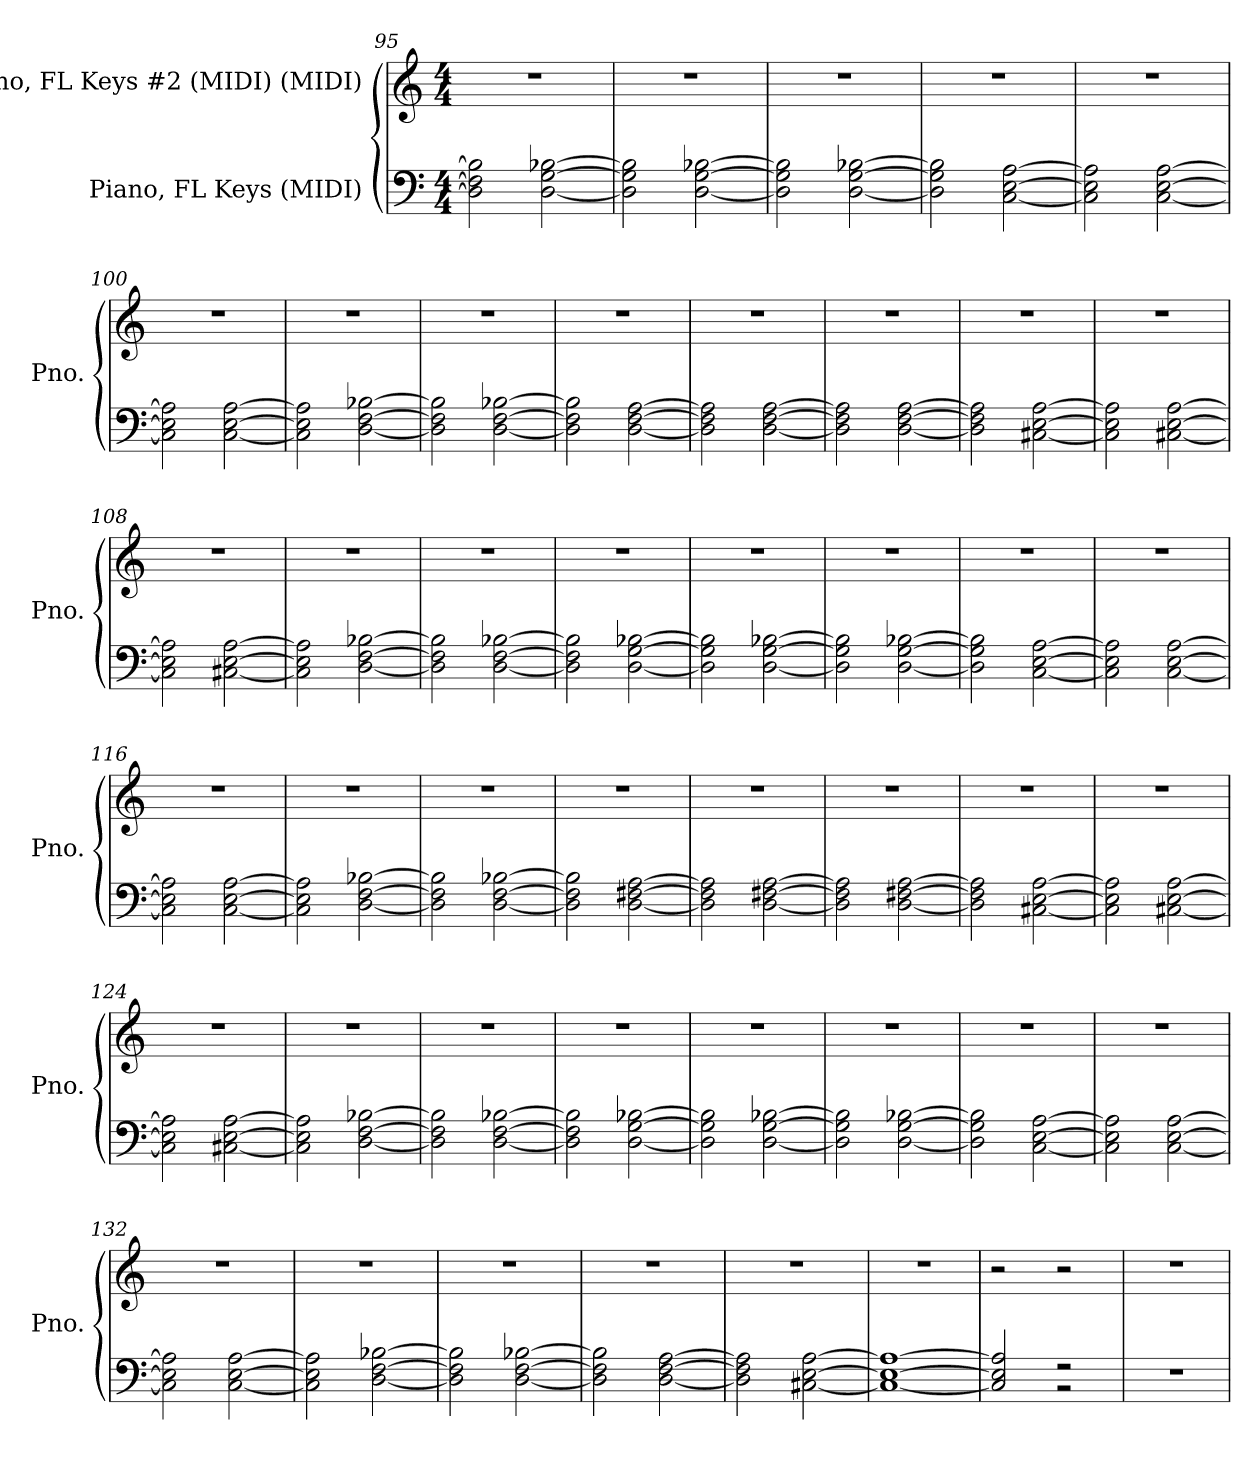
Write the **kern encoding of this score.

**kern	**kern
*part2	*part1
*staff2	*staff1
*I"Piano, FL Keys (MIDI)	*I"Piano, FL Keys #2 (MIDI) (MIDI)
*I'Pno.	*I'Pno.
*clefF4	*clefG2
*k[]	*k[]
*M4/4	*M4/4
=95	=95
2D\] 2F\] 2B-\]	1r
[2D\ [2G\ [2B-X\	.
=96	=96
2D\] 2G\] 2B-\]	1r
[2D\ [2G\ [2B-X\	.
=97	=97
2D\] 2G\] 2B-\]	1r
[2D\ [2G\ [2B-X\	.
=98	=98
2D\] 2G\] 2B-\]	1r
[2C\ [2E\ [2A\	.
=99	=99
2C\] 2E\] 2A\]	1r
[2C\ [2E\ [2A\	.
=100	=100
2C\] 2E\] 2A\]	1r
[2C\ [2E\ [2A\	.
!!LO:PB:g=z
=101	=101
2C\] 2E\] 2A\]	1r
[2D\ [2F\ [2B-X\	.
=102	=102
2D\] 2F\] 2B-\]	1r
[2D\ [2F\ [2B-X\	.
=103	=103
2D\] 2F\] 2B-\]	1r
[2D\ [2F\ [2A\	.
=104	=104
2D\] 2F\] 2A\]	1r
[2D\ [2F\ [2A\	.
=105	=105
2D\] 2F\] 2A\]	1r
[2D\ [2F\ [2A\	.
=106	=106
2D\] 2F\] 2A\]	1r
[2C#X\ [2E\ [2A\	.
=107	=107
2C#\] 2E\] 2A\]	1r
[2C#X\ [2E\ [2A\	.
=108	=108
2C#\] 2E\] 2A\]	1r
[2C#X\ [2E\ [2A\	.
=109	=109
2C#\] 2E\] 2A\]	1r
[2D\ [2F\ [2B-X\	.
=110	=110
2D\] 2F\] 2B-\]	1r
[2D\ [2F\ [2B-X\	.
=111	=111
2D\] 2F\] 2B-\]	1r
[2D\ [2G\ [2B-X\	.
!!LO:LB:g=z
=112	=112
2D\] 2G\] 2B-\]	1r
[2D\ [2G\ [2B-X\	.
=113	=113
2D\] 2G\] 2B-\]	1r
[2D\ [2G\ [2B-X\	.
=114	=114
2D\] 2G\] 2B-\]	1r
[2C\ [2E\ [2A\	.
=115	=115
2C\] 2E\] 2A\]	1r
[2C\ [2E\ [2A\	.
=116	=116
2C\] 2E\] 2A\]	1r
[2C\ [2E\ [2A\	.
=117	=117
2C\] 2E\] 2A\]	1r
[2D\ [2F\ [2B-X\	.
=118	=118
2D\] 2F\] 2B-\]	1r
[2D\ [2F\ [2B-X\	.
=119	=119
2D\] 2F\] 2B-\]	1r
[2D\ [2F#X\ [2A\	.
=120	=120
2D\] 2F#\] 2A\]	1r
[2D\ [2F#X\ [2A\	.
=121	=121
2D\] 2F#\] 2A\]	1r
[2D\ [2F#X\ [2A\	.
=122	=122
2D\] 2F#\] 2A\]	1r
[2C#X\ [2E\ [2A\	.
!!LO:LB:g=z
=123	=123
2C#\] 2E\] 2A\]	1r
[2C#X\ [2E\ [2A\	.
=124	=124
2C#\] 2E\] 2A\]	1r
[2C#X\ [2E\ [2A\	.
=125	=125
2C#\] 2E\] 2A\]	1r
[2D\ [2F\ [2B-X\	.
=126	=126
2D\] 2F\] 2B-\]	1r
[2D\ [2F\ [2B-X\	.
=127	=127
2D\] 2F\] 2B-\]	1r
[2D\ [2G\ [2B-X\	.
=128	=128
2D\] 2G\] 2B-\]	1r
[2D\ [2G\ [2B-X\	.
=129	=129
2D\] 2G\] 2B-\]	1r
[2D\ [2G\ [2B-X\	.
=130	=130
2D\] 2G\] 2B-\]	1r
[2C\ [2E\ [2A\	.
=131	=131
2C\] 2E\] 2A\]	1r
[2C\ [2E\ [2A\	.
=132	=132
2C\] 2E\] 2A\]	1r
[2C\ [2E\ [2A\	.
=133	=133
2C\] 2E\] 2A\]	1r
[2D\ [2F\ [2B-X\	.
!!LO:LB:g=z
=134	=134
2D\] 2F\] 2B-\]	1r
[2D\ [2F\ [2B-X\	.
=135	=135
2D\] 2F\] 2B-\]	1r
[2D\ [2F\ [2A\	.
=136	=136
2D\] 2F\] 2A\]	1r
[2C#X\ [2E\ [2A\	.
=137	=137
1C#_ 1E_ 1A_	1r
=138	=138
*^	*
2C#/] 2E/] 2A/]	2ryy	2r
2r	2r	2r
*v	*v	*
=139	=139
1r	1r
=	=
*-	*-
